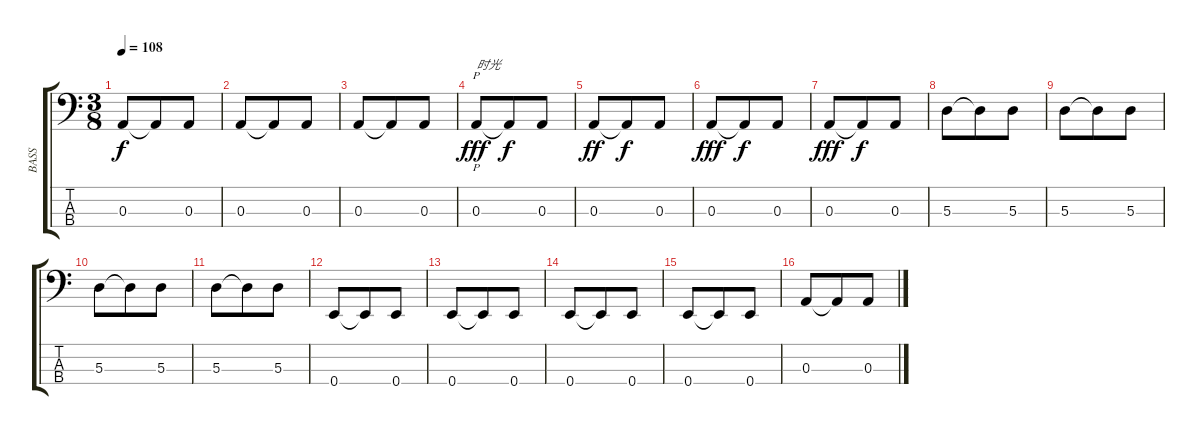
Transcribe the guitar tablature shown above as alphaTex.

\track ("BASS" "BASS") {instrument acousticguitarnylon}
\staff {score tabs}
\tuning (G2 D2 A1 E1) {hide}
\ts (3 8)
\tempo 108
\clef f4
\ks c
0.3.8{dy f} 0.3{t}.8 0.3.8 |
0.3.8 0.3{t}.8 0.3.8 |
0.3.8 0.3{t}.8 0.3.8 |
0.3.8{p txt "时光" dy fff} 0.3{t}.8{dy f} 0.3.8 |
0.3.8{dy ff} 0.3{t}.8{dy f} 0.3.8 |
0.3.8{dy fff} 0.3{t}.8{dy f} 0.3.8 |
0.3.8{dy fff} 0.3{t}.8{dy f} 0.3.8 |
5.3.8 5.3{t}.8 5.3.8 |
5.3.8 5.3{t}.8 5.3.8 |
5.3.8 5.3{t}.8 5.3.8 |
5.3.8 5.3{t}.8 5.3.8 |
0.4.8 0.4{t}.8 0.4.8 |
0.4.8 0.4{t}.8 0.4.8 |
0.4.8 0.4{t}.8 0.4.8 |
0.4.8 0.4{t}.8 0.4.8 |
0.3.8 0.3{t}.8 0.3.8
